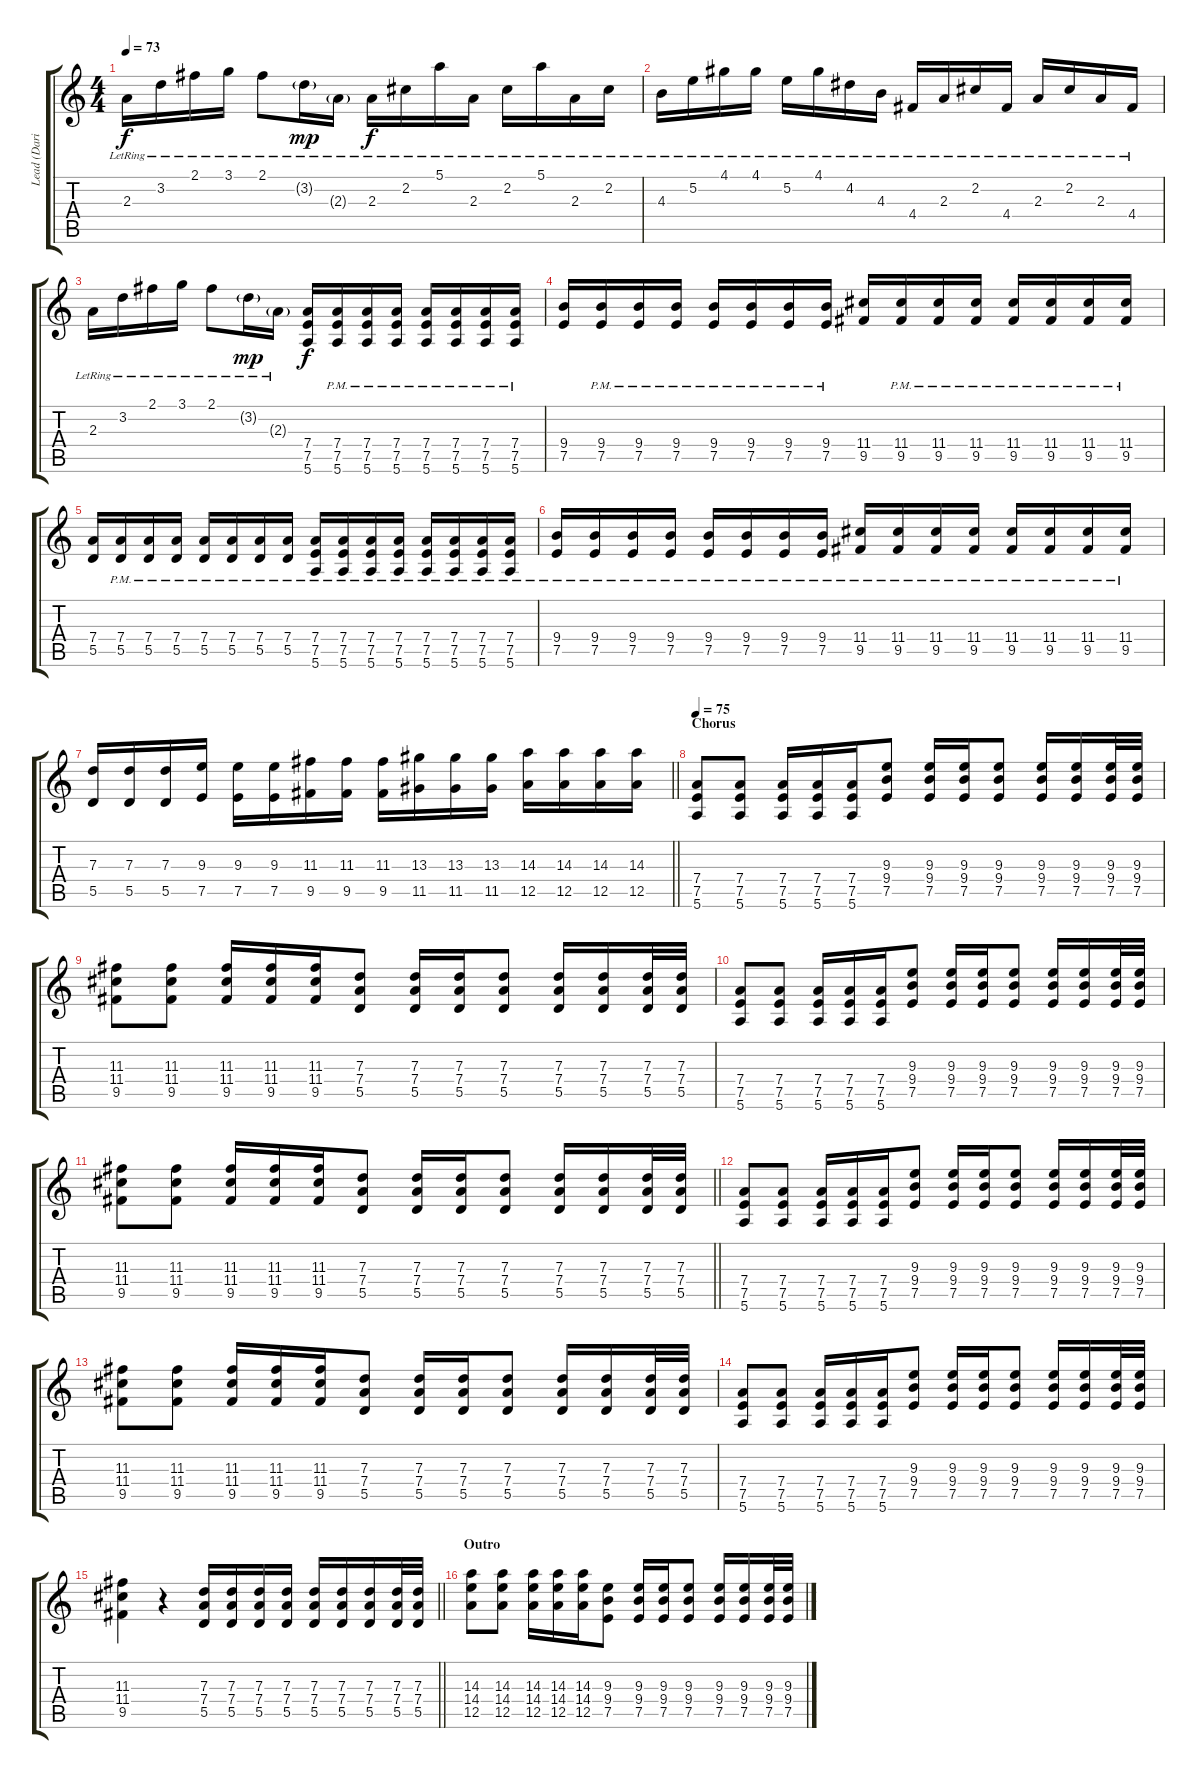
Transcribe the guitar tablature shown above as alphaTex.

\track ("Lead (Darius)" "Lead (Dari") {instrument electricguitarclean}
\staff {score tabs}
\tuning (E4 B3 G3 D3 A2 E2) {hide}
\ts (4 4)
\tempo 73
\clef g2
\ks c
2.3{lr}.16{dy f balance 4} 3.2{lr}.16 2.1{lr}.16 3.1{lr}.16{balance 13} 2.1{lr}.8 3.2{g lr}.16{dy mp balance 3} 2.3{g lr}.16 2.3{lr}.16{dy f volume 12 balance 16} 2.2{lr}.16 5.1{lr}.16{balance 2} 2.3{lr}.16 2.2{lr}.16 5.1{lr}.16{balance 13} 2.3{lr}.16 2.2{lr}.16{balance 4} |
4.3{lr}.16 5.2{lr}.16 4.1{lr}.16{balance 13} 4.1{lr}.16 5.2{lr}.16 4.1{lr}.16{balance 3} 4.2{lr}.16 4.3{lr}.16 4.4{lr}.16{balance 13} 2.3{lr}.16 2.2{lr}.16{balance 2} 4.4{lr}.16 2.3{lr}.16 2.2{lr}.16{balance 13} 2.3{lr}.16 4.4{lr}.16 |
2.3{lr}.16{balance 4} 3.2{lr}.16 2.1{lr}.16 3.1{lr}.16{balance 16} 2.1{lr}.8 3.2{g lr}.16{dy mp balance 3} 2.3{g lr}.16 (7.4 7.5 5.6).16{dy f volume 13 instrument overdrivenguitar} (7.4{pm} 7.5{pm} 5.6{pm}).16 (7.4{pm} 7.5{pm} 5.6{pm}).16 (7.4{pm} 7.5{pm} 5.6{pm}).16 (7.4{pm} 7.5{pm} 5.6{pm}).16 (7.4{pm} 7.5{pm} 5.6{pm}).16 (7.4{pm} 7.5{pm} 5.6{pm}).16 (7.4{pm} 7.5{pm} 5.6{pm}).16 |
(9.4 7.5).16 (9.4{pm} 7.5{pm}).16 (9.4{pm} 7.5{pm}).16 (9.4{pm} 7.5{pm}).16 (9.4{pm} 7.5{pm}).16 (9.4{pm} 7.5{pm}).16 (9.4{pm} 7.5{pm}).16 (9.4{pm} 7.5{pm}).16 (11.4 9.5).16 (11.4{pm} 9.5{pm}).16 (11.4{pm} 9.5{pm}).16 (11.4{pm} 9.5{pm}).16 (11.4{pm} 9.5{pm}).16 (11.4{pm} 9.5{pm}).16 (11.4{pm} 9.5{pm}).16 (11.4{pm} 9.5{pm}).16 |
(7.4 5.5).16 (7.4{pm} 5.5{pm}).16 (7.4{pm} 5.5{pm}).16 (7.4{pm} 5.5{pm}).16 (7.4{pm} 5.5{pm}).16 (7.4{pm} 5.5{pm}).16 (7.4{pm} 5.5{pm}).16 (7.4{pm} 5.5{pm}).16 (7.4{pm} 7.5{pm} 5.6{pm}).16 (7.4{pm} 7.5{pm} 5.6{pm}).16 (7.4{pm} 7.5{pm} 5.6{pm}).16 (7.4{pm} 7.5{pm} 5.6{pm}).16 (7.4{pm} 7.5{pm} 5.6{pm}).16 (7.4{pm} 7.5{pm} 5.6{pm}).16 (7.4{pm} 7.5{pm} 5.6{pm}).16 (7.4{pm} 7.5{pm} 5.6{pm}).16 |
(9.4{pm} 7.5{pm}).16 (9.4{pm} 7.5{pm}).16 (9.4{pm} 7.5{pm}).16 (9.4{pm} 7.5{pm}).16 (9.4{pm} 7.5{pm}).16 (9.4{pm} 7.5{pm}).16 (9.4{pm} 7.5{pm}).16 (9.4{pm} 7.5{pm}).16 (11.4{pm} 9.5{pm}).16 (11.4{pm} 9.5{pm}).16 (11.4{pm} 9.5{pm}).16 (11.4{pm} 9.5{pm}).16 (11.4{pm} 9.5{pm}).16 (11.4{pm} 9.5{pm}).16 (11.4{pm} 9.5{pm}).16 (11.4{pm} 9.5{pm}).16 |
\barLineRight lightlight
(7.3 5.5).16{volume 16} (7.3 5.5).16 (7.3 5.5).16 (9.3 7.5).16 (9.3 7.5).16 (9.3 7.5).16 (11.3 9.5).16 (11.3 9.5).16 (11.3 9.5).16 (13.3 11.5).16 (13.3 11.5).16 (13.3 11.5).16 (14.3 12.5).16 (14.3 12.5).16 (14.3 12.5).16 (14.3 12.5).16 |
\section ("" "Chorus")
\tempo 75
(7.4 7.5 5.6).8{volume 13} (7.4 7.5 5.6).8 (7.4 7.5 5.6).16 (7.4 7.5 5.6).16 (7.4 7.5 5.6).16 (9.3 9.4 7.5).8 (9.3 9.4 7.5).16 (9.3 9.4 7.5).16 (9.3 9.4 7.5).8 (9.3 9.4 7.5).16 (9.3 9.4 7.5).16 (9.3 9.4 7.5).32 (9.3 9.4 7.5).32 |
(11.3 11.4 9.5).8 (11.3 11.4 9.5).8 (11.3 11.4 9.5).16 (11.3 11.4 9.5).16 (11.3 11.4 9.5).16 (7.3 7.4 5.5).8 (7.3 7.4 5.5).16 (7.3 7.4 5.5).16 (7.3 7.4 5.5).8 (7.3 7.4 5.5).16 (7.3 7.4 5.5).16 (7.3 7.4 5.5).32 (7.3 7.4 5.5).32 |
(7.4 7.5 5.6).8 (7.4 7.5 5.6).8 (7.4 7.5 5.6).16 (7.4 7.5 5.6).16 (7.4 7.5 5.6).16 (9.3 9.4 7.5).8 (9.3 9.4 7.5).16 (9.3 9.4 7.5).16 (9.3 9.4 7.5).8 (9.3 9.4 7.5).16 (9.3 9.4 7.5).16 (9.3 9.4 7.5).32 (9.3 9.4 7.5).32 |
\barLineRight lightlight
(11.3 11.4 9.5).8 (11.3 11.4 9.5).8 (11.3 11.4 9.5).16 (11.3 11.4 9.5).16 (11.3 11.4 9.5).16 (7.3 7.4 5.5).8 (7.3 7.4 5.5).16 (7.3 7.4 5.5).16 (7.3 7.4 5.5).8 (7.3 7.4 5.5).16 (7.3 7.4 5.5).16 (7.3 7.4 5.5).32 (7.3 7.4 5.5).32 |
(7.4 7.5 5.6).8 (7.4 7.5 5.6).8 (7.4 7.5 5.6).16 (7.4 7.5 5.6).16 (7.4 7.5 5.6).16 (9.3 9.4 7.5).8 (9.3 9.4 7.5).16 (9.3 9.4 7.5).16 (9.3 9.4 7.5).8 (9.3 9.4 7.5).16 (9.3 9.4 7.5).16 (9.3 9.4 7.5).32 (9.3 9.4 7.5).32 |
(11.3 11.4 9.5).8 (11.3 11.4 9.5).8 (11.3 11.4 9.5).16 (11.3 11.4 9.5).16 (11.3 11.4 9.5).16 (7.3 7.4 5.5).8 (7.3 7.4 5.5).16 (7.3 7.4 5.5).16 (7.3 7.4 5.5).8 (7.3 7.4 5.5).16 (7.3 7.4 5.5).16 (7.3 7.4 5.5).32 (7.3 7.4 5.5).32 |
(7.4 7.5 5.6).8 (7.4 7.5 5.6).8 (7.4 7.5 5.6).16 (7.4 7.5 5.6).16 (7.4 7.5 5.6).16 (9.3 9.4 7.5).8 (9.3 9.4 7.5).16 (9.3 9.4 7.5).16 (9.3 9.4 7.5).8 (9.3 9.4 7.5).16 (9.3 9.4 7.5).16 (9.3 9.4 7.5).32 (9.3 9.4 7.5).32 |
\barLineRight lightlight
(11.3 11.4 9.5).4 r.4 (7.3 7.4 5.5).16 (7.3 7.4 5.5).16 (7.3 7.4 5.5).16 (7.3 7.4 5.5).16 (7.3 7.4 5.5).16 (7.3 7.4 5.5).16 (7.3 7.4 5.5).16 (7.3 7.4 5.5).32 (7.3 7.4 5.5).32 |
\section ("" "Outro")
(14.3 14.4 12.5).8{volume 16} (14.3 14.4 12.5).8 (14.3 14.4 12.5).16 (14.3 14.4 12.5).16 (14.3 14.4 12.5).16 (9.3 9.4 7.5).8 (9.3 9.4 7.5).16 (9.3 9.4 7.5).16 (9.3 9.4 7.5).8 (9.3 9.4 7.5).16 (9.3 9.4 7.5).16 (9.3 9.4 7.5).32 (9.3 9.4 7.5).32
